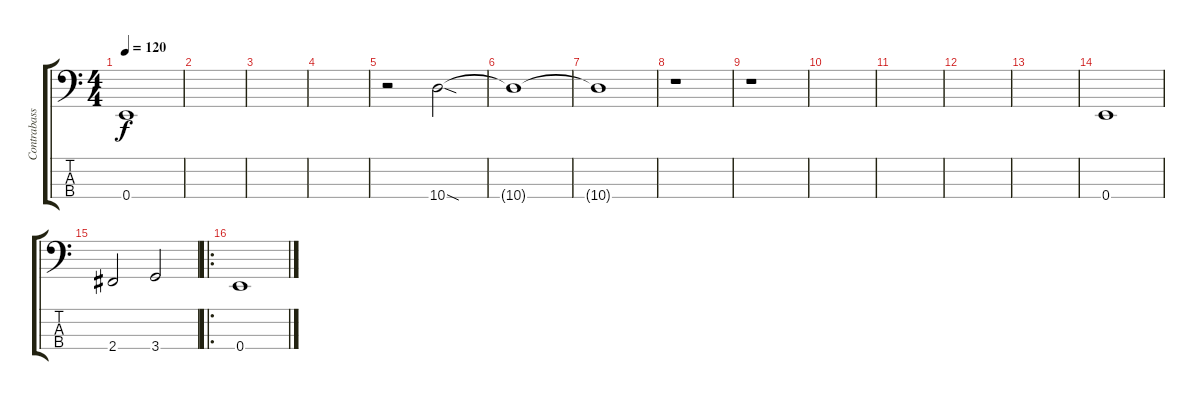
\track ("Contrabass" "Contrabass") {instrument contrabass}
\staff {score tabs}
\tuning (G2 D2 A1 E1) {hide}
\ts (4 4)
\tempo 120
\clef f4
\ks c
0.4{t}.1{dy f} |
|
|
|
r.2 10.4{sod}.2{volume 0} |
10.4{t}.1 |
10.4{t}.1 |
r.1 |
r.1 |
|
|
|
|
0.4.1 |
2.4.2 3.4.2 |
\ro
0.4.1
